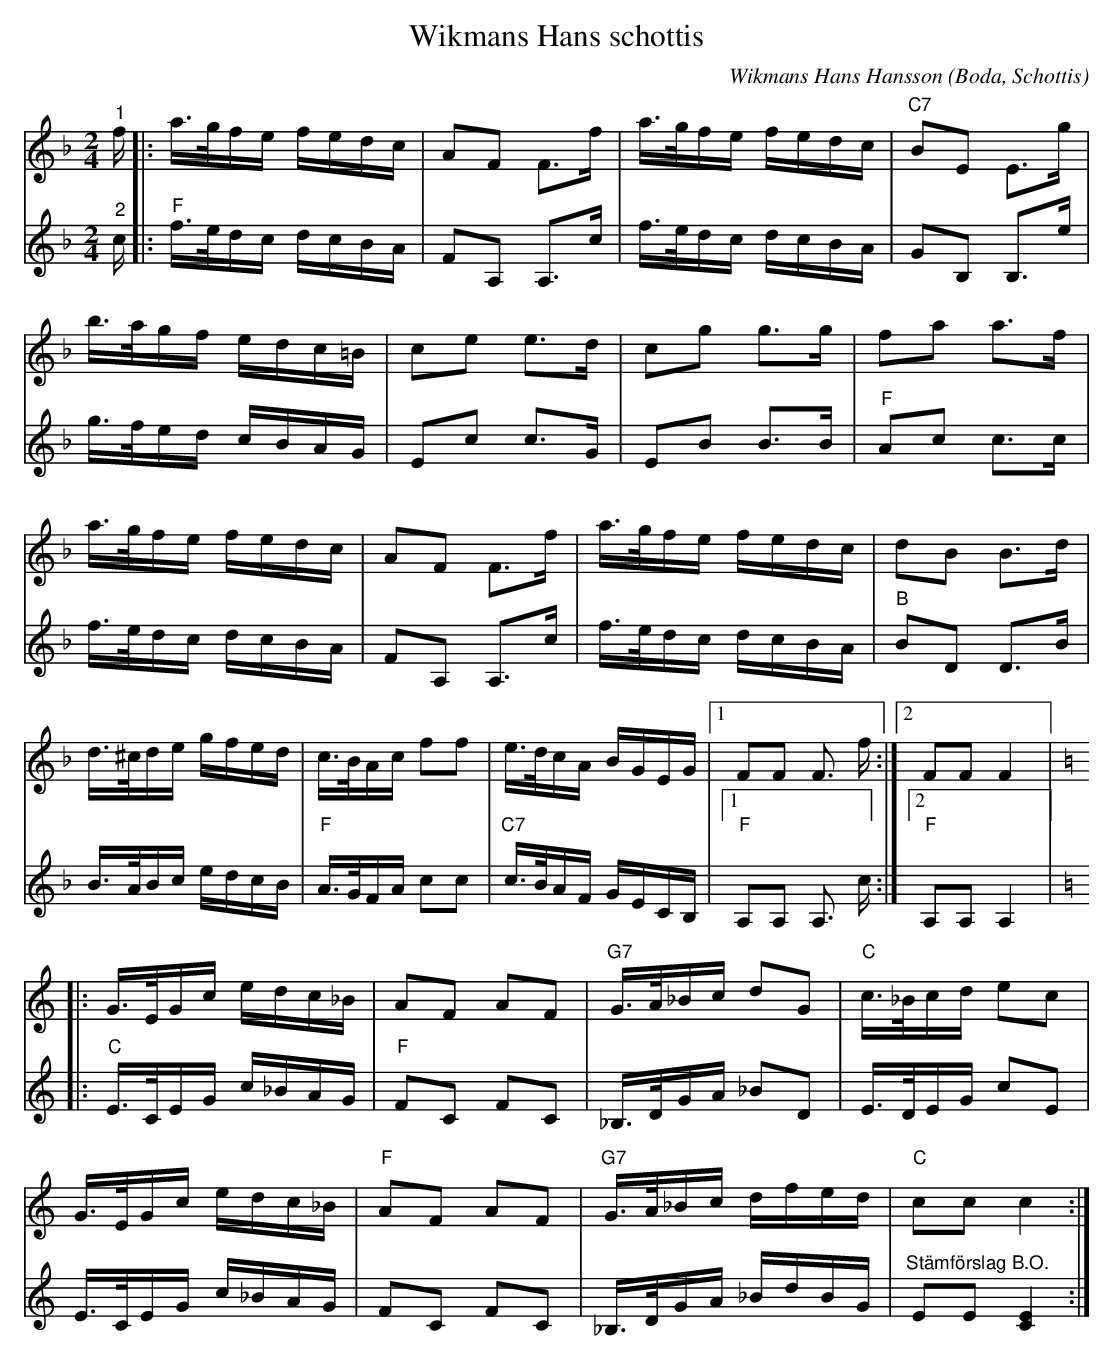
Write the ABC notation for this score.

X:1
T:Wikmans Hans schottis
C:Wikmans Hans Hansson
O:Boda, Schottis
L:1/16
M:2/4
K:F
V:1
"^1" f |: a>gfe fedc | A2F2 F2>f2 | a>gfe fedc |"C7" B2E2 E2>g2 |
b>agf edc=B | c2e2 e2>d2 | c2g2 g2>g2 | f2a2 a2>f2 |
a>gfe fedc | A2F2 F2>f2 | a>gfe fedc | d2B2 B2>d2 |
d>^cde gfed | c>BAc f2f2 | e>dcA BGEG |1 F2F2 F3 f :|2 F2F2 F4 |:
[K:C] G>EGc edc_B | A2F2 A2F2 | "G7" G>A_Bc d2G2 |"C" c>_Bcd e2c2 |
G>EGc edc_B |"F" A2F2 A2F2 |"G7" G>A_Bc dfed | "C" c2c2 c4 :|
V:2
"^2" c |:"F" f>edc dcBA | F2A,2 A,2>c2 | f>edc dcBA | G2B,2 B,2>e2 |
g>fed cBAG | E2c2 c2>G2 | E2B2 B2>B2 |"F" A2c2 c2>c2 |
f>edc dcBA | F2A,2 A,2>c2 | f>edc dcBA |"B" B2D2 D2>B2 |
B>ABc edcB |"F" A>GFA c2c2 |"C7" c>BAF GECB, |1"F" A,2A,2 A,3 c :|2"F" A,2A,2 A,4 |:
[K:C]"C" E>CEG c_BAG |"F" F2C2 F2C2 | _B,>DGA _B2D2 | E>DEG c2E2 |
E>CEG c_BAG | F2C2 F2C2 | _B,>DGA _BdBG | "^Stämförslag B.O." E2E2 [CE]4 :|
